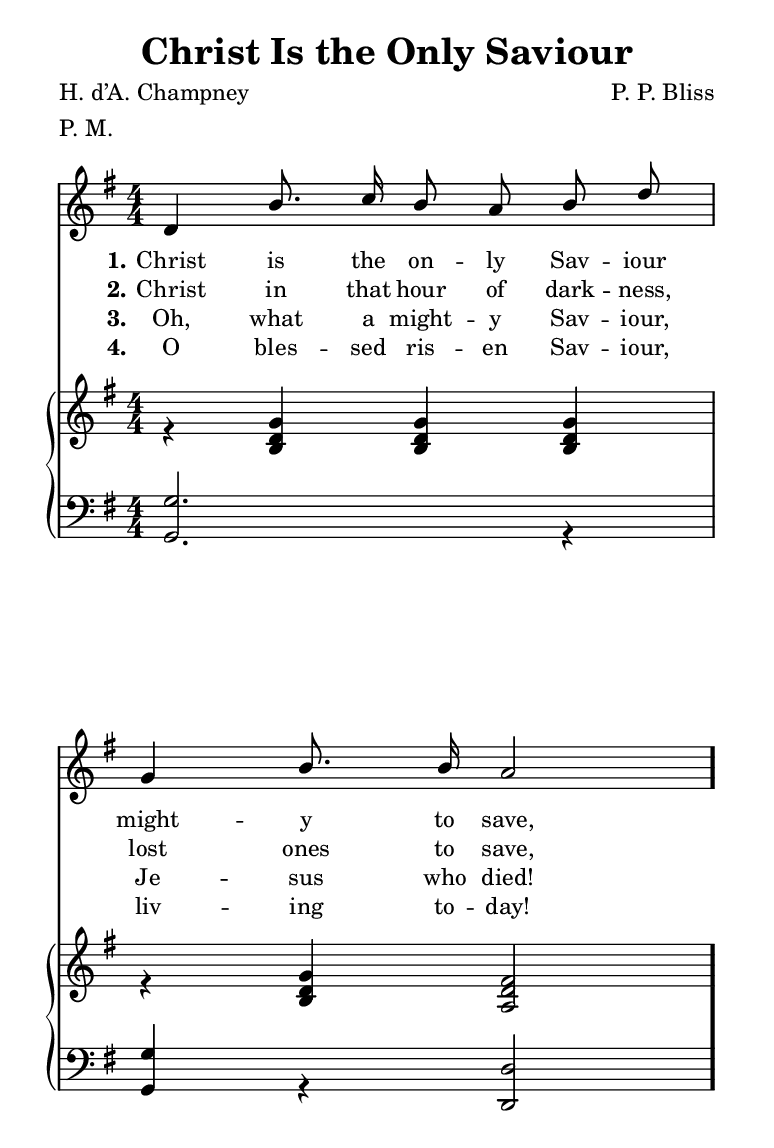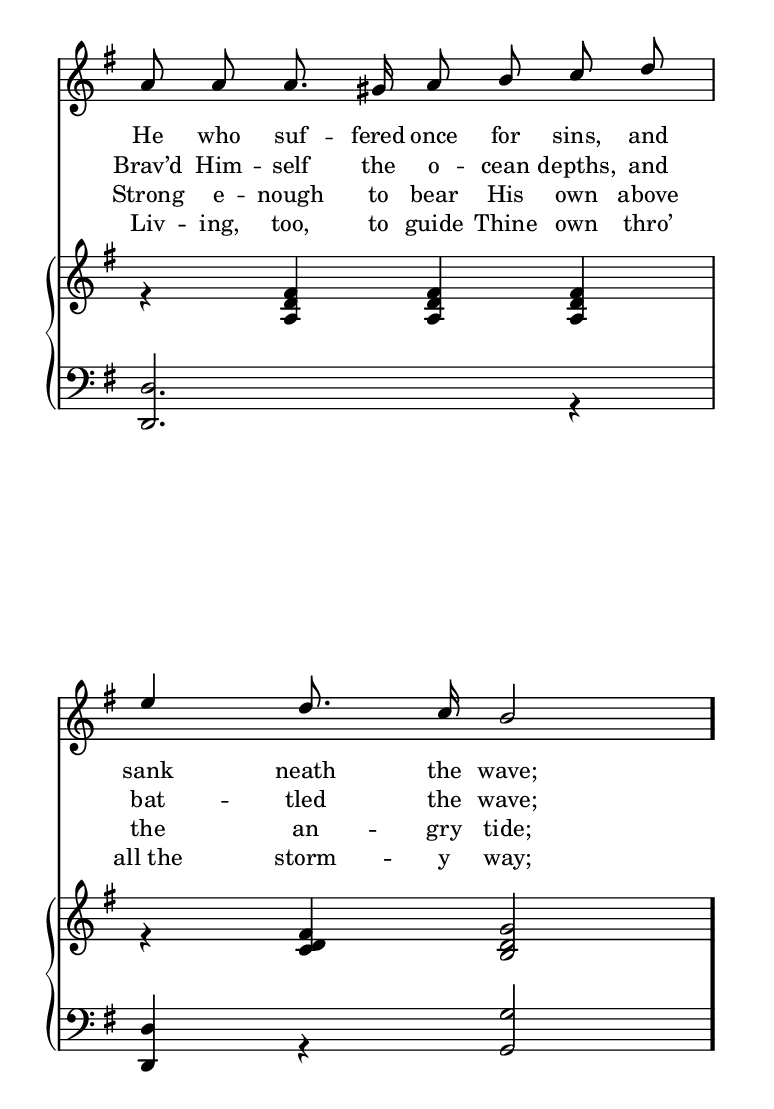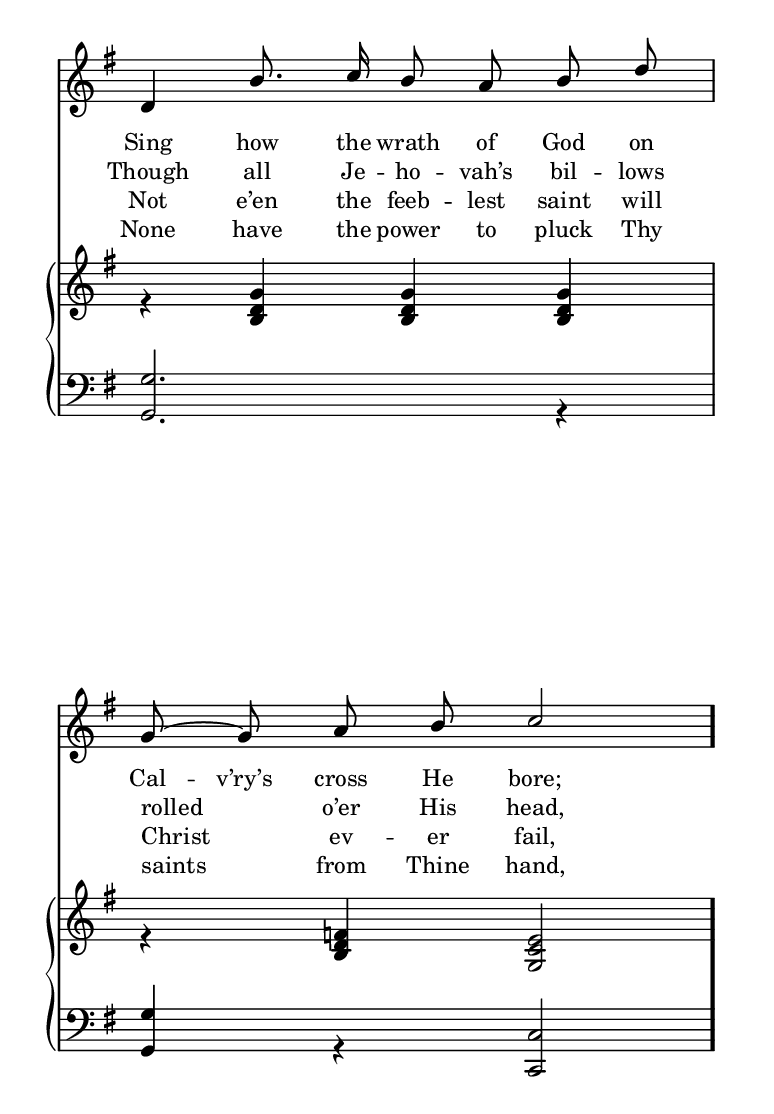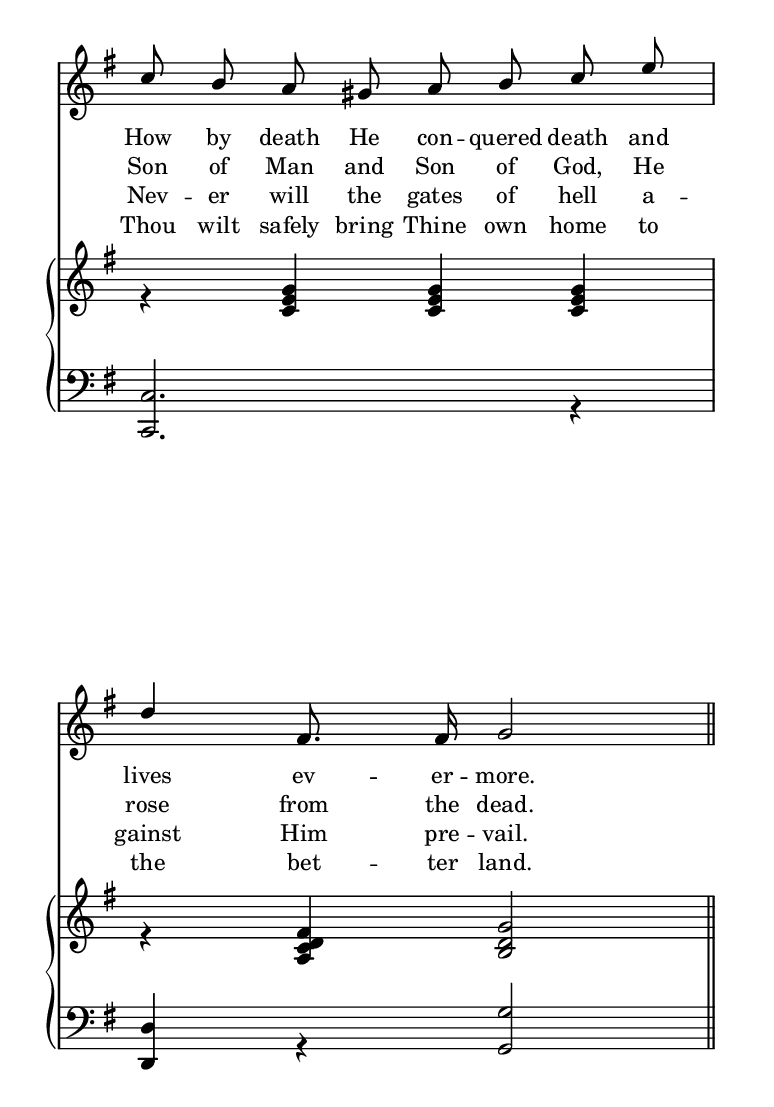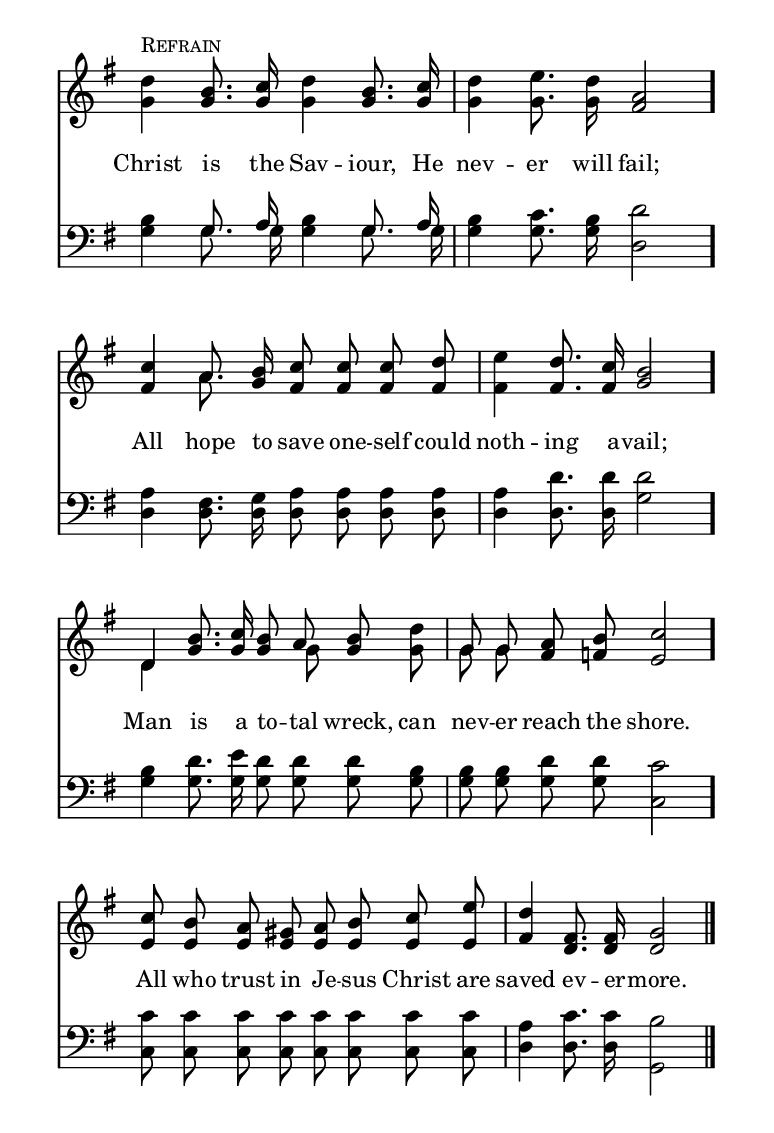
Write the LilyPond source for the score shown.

\include "common/global.ily"
\paper {
  \include "common/paper.ily"
  ragged-last-bottom = ##t
  page-count = #(cond (is-eogsized 2) (#t #f))
  systems-per-page = #(cond (is-eogsized 4) (#t #f))
  system-count = #(cond (is-eogsized 7) (#t #f))
}

\header{
  %gospel
  hymnnumber = "65"
  title = "Christ Is the Only Saviour"
  tunename = "The Lifeboat"
  meter = "P. M."
  poet = "H. d’A. Champney"
  composer = "P. P. Bliss"
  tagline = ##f
}

% for fermata in MIDI
ta = { \tempo 4=80 }
tb = { \tempo 4=40 }

patternAA = { c4 c8. c16 c8 c8 c8 c8 | c4 c8. c16 c2 }
patternAB = { c4 c8. c16 c8 c8 c8 c8 | c8 ~ c8 c8  c8  c2 }
patternAC = { c4 c8. c16 c4 c8.  c16 | c4 c8. c16 c2 }
patternAD = { c4 c8. c16 c8 c8 c8 c8 | c8 c8 c8 c8 c2 }
patternAE = { c8 c8 c8. c16 c8 c8 c8 c8 | c4 c8. c16 c2 }

patternBA = { c8 c8 c8 c8 c8 c8 c8 c8 | c4 c8. c16 c2 }

global = {
  \include "common/overrides.ily"
  \override Staff.TimeSignature.style = #'numbered
  \time 4/4
  \override Score.MetronomeMark.transparent = ##t % hide all fermata changes too
  \ta
  \key g \major
  \autoBeamOff
}

notesAlto = {
\global
\relative e' {

  \changePitch \patternAC { g g g g g g | g g g fis }
  \changePitch \patternAA { fis a g fis fis fis fis | fis fis fis g }
  \changePitch \patternAD { d g g g g g g | g g fis f e }
  \changePitch \patternBA { e e e e e e e e | fis d d d }

}
}

notesTenor = {
\global
\relative a {

  \changePitch \patternAC { b g a b g a | b c b d }
  \changePitch \patternAA { a fis g a a a a | a d d d }
  \changePitch \patternAD { b d e d d d b | b b d d c }
  \changePitch \patternBA { c c c c c c c c | a c c b }

}
}

notesBass = {
\global
\relative f {

  \changePitch \patternAC { g g g g g g | g g g d }
  \changePitch \patternAA { d d d d d d d | d d d g }
  \changePitch \patternAD { g g g g g g g | g g g g c, }
  \changePitch \patternBA { c c c c c c c c | d d d g, }

}
}

Refrain = \lyricmode {

Christ is the Sav -- iour, He nev -- er will fail; \bar "."
All hope to save one -- self could noth -- ing a -- vail; \bar "."
Man is a to -- tal wreck, can nev -- er reach the shore. \bar "." \eogbreak
All who trust in Je -- sus Christ are saved ev -- er -- more. \bar "."

}

notesSopranoRefrain = {
\global
\relative c' {

  << s^\markup { \small \caps "Refrain" }
  \changePitch \patternAC { d' b c d b c | d e d a  } >>
  \changePitch \patternAA { c a b c c c d | e d c b }
  \changePitch \patternAD { d, b' c b a b d | g, g a b c }
  \changePitch \patternBA { c b a gis a b c e | d fis, fis g }

  \bar "|."

}
}

notesSoprano = {
\global
\relative c' {

  \changePitch \patternAA { d b' c b a b d | g, b b a }
  \changePitch \patternAE { a a a gis a b c d | e d c b } % patternAA in the original, but nonsensical
  \changePitch \patternAB { d, b' c b a b d | g, g a b c } % original does not have tie
  \changePitch \patternBA { c b a gis a b c e | d fis, fis g }

  \bar "||"

}
}

notesRightHand = {
\global
\override Stem.direction = #UP
\relative e' {

r4 < b d g >4 < b d g >4 < b d g >4 | r4 < b d g >4 < a d fis >2
r4 < a d fis >4 < a d fis >4 < a d fis >4 | r4 < c d fis >4 < b d g >2
r4 < b d g >4 < b d g >4 < b d g >4 | r4 < b d f >4 < g c e >2
r4 < c e g >4 < c e g >4 < c e g >4 | r4 < a c d fis >4 < b d g >2

}
}

notesLeftHand = {
\global
\override Stem.direction = #UP
\clef bass
\relative f, {

< g g' >2. r4 | < g g' >4 r4 < d d' >2
< d d' >2. r4 | < d d' >4 r4 < g g' >2
< g g' >2. r4 | < g g' >4 r4 < c, c' >2
< c c' >2. r4 | < d d' >4 r4 < g g' >2

}
}

wordsA = \lyricmode {
\set stanza = "1."

Christ is the on -- ly Sav -- iour might -- y to save, \bar "."
He who suf -- fered once for sins, and sank neath the wave; \bar "."
Sing how the wrath of God on \mon Cal -- v’ry’s \moff cross He bore; \bar "."
How by death He con -- quered death and lives ev -- er -- more. \bar "."

}

wordsB = \lyricmode {
\set stanza = "2."

Christ in that hour of dark -- ness, lost ones to save,
Brav’d Him -- self the o -- cean depths, and bat -- tled the wave;
Though all Je -- ho -- vah’s bil -- lows rolled o’er His head,
Son of Man and Son of God, He rose from the dead.

}

wordsC = \lyricmode {
\set stanza = "3."

Oh, what a might -- y Sav -- iour, Je -- sus who died!
Strong e -- nough to bear His own above the an -- gry tide; % a -- bove ?
Not e’en the feeb -- lest saint will Christ ev -- er fail,
Nev -- er will the gates of hell a -- gainst Him pre -- vail.

}

wordsD = \lyricmode {
\set stanza = "4."

O bles -- sed ris -- en Sav -- iour, liv -- ing to -- day!
Liv -- ing, too, to guide Thine own thro’ all_the storm -- y way;
None have the power to pluck Thy saints from Thine hand,
Thou wilt safely bring Thine own home to the bet -- ter land.

}

\score {
  \context ChoirStaff {
    <<
      \context Staff = upper <<
        \set Staff.autoBeaming = ##f
        \set ChoirStaff.systemStartDelimiter = #'SystemStartBar
        \context Voice  = sopranos { \voiceOne << \notesSoprano >> }
        \context Lyrics = one   \lyricsto sopranos \wordsA
        \context Lyrics = two   \lyricsto sopranos \wordsB
        \context Lyrics = three \lyricsto sopranos \wordsC
        \context Lyrics = four  \lyricsto sopranos \wordsD
      >>
      \context PianoStaff = men <<
        \set ChoirStaff.printPartCombineTexts = ##f
        \context Voice  = righthand { \voiceTwo << \notesRightHand >> }
        \context Voice  = lefthand { \voiceTwo << \notesLeftHand >> }
      >>
    >>
    \once \omit Staff.TimeSignature
    \once \omit PianoStaff.TimeSignature
    \pageBreak % forced in all variants to work around gapped system issue
    <<
      \context Staff = upper <<
        \once \set Staff.explicitKeySignatureVisibility = #end-of-line-invisible
        \set Staff.autoBeaming = ##f
        \set ChoirStaff.systemStartDelimiter = #'SystemStartBar
        \set ChoirStaff.printPartCombineTexts = ##f
        \partcombine #'(2 . 9) \notesSopranoRefrain \notesAlto
        \context NullVoice = sopranosRefrain { \voiceOne << \notesSopranoRefrain >> }
        \context Lyrics = one   \lyricsto sopranosRefrain \Refrain
      >>
      \context Staff = men <<
        \once \set Staff.explicitKeySignatureVisibility = #end-of-line-invisible
        \set Staff.autoBeaming = ##f
        \clef bass
        \set ChoirStaff.printPartCombineTexts = ##f
        \override Staff.TimeSignature.stencil = ##f
        \partcombine #'(2 . 9) \notesTenor \notesBass
      >>
    >>
  }
  \layout {
    \include "common/layout.ily"
  }
}

\score {
  \new Score {
    \context ChoirStaff <<
      \new Staff = upper <<
        \new Voice  = sopranos { \voiceOne { << \notesSoprano >> << \notesSopranoRefrain >> } }
        \new Voice  = altos { \voiceTwo { \repeat unfold 32 { \skip 4 } << \notesAlto >> } }
      >>
      \new PianoStaff = men <<
        \new Voice  = righthand { \voiceTwo << \notesRightHand >> }
        \new Voice  = lefthand { \voiceTwo << \notesLeftHand >> }
        \new Voice  = tenors { \voiceOne { \repeat unfold 32 { \skip 4 } << \notesTenor >> } }
        \new Voice  = basses { \voiceTwo { \repeat unfold 32 { \skip 4 } << \notesBass >> } }
      >>
    >>
  }
  \midi{
    \include "common/midi.ily"
  }
}

\version "2.19.49"  % necessary for upgrading to future LilyPond versions.

% vi:set et ts=2 sw=2 ai nocindent syntax=lilypond:
